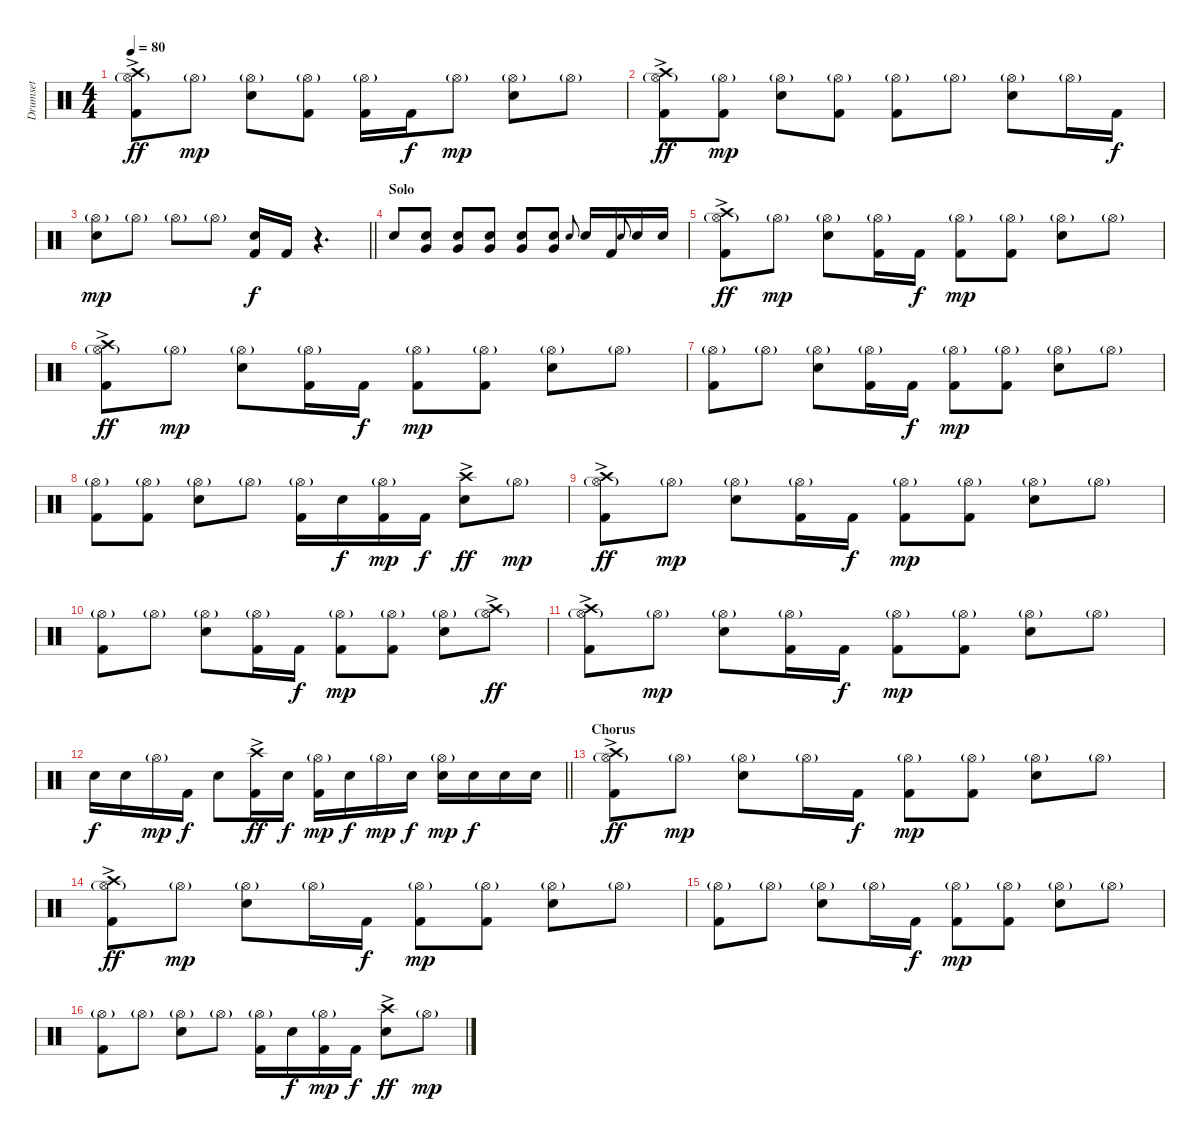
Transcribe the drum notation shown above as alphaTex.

\track ("Drumset" "Drumset") {instrument percussion}
\staff {score}
\articulation defaults
\ts (4 4)
\tempo 80
\clef neutral
\ks c
("Hi-Hat (open)"{g} "Crash high (hit)"{ac} "Kick (hit) 2").8{dy ff} "Hi-Hat (open)"{g}.8{dy mp} ("Hi-Hat (open)"{g} "Snare (hit) 2").8 ("Hi-Hat (open)"{g} "Kick (hit) 2").8 ("Hi-Hat (open)"{g} "Kick (hit) 2").16 "Kick (hit) 2".16{dy f} "Hi-Hat (open)"{g}.8{dy mp} ("Hi-Hat (open)"{g} "Snare (hit) 2").8 "Hi-Hat (open)"{g}.8 |
("Hi-Hat (open)"{g} "Crash high (hit)"{ac} "Kick (hit) 2").8{dy ff} ("Hi-Hat (open)"{g} "Kick (hit) 2").8{dy mp} ("Hi-Hat (open)"{g} "Snare (hit) 2").8 ("Hi-Hat (open)"{g} "Kick (hit) 2").8 ("Hi-Hat (open)"{g} "Kick (hit) 2").8 "Hi-Hat (open)"{g}.8 ("Hi-Hat (open)"{g} "Snare (hit) 2").8 "Hi-Hat (open)"{g}.16 "Kick (hit) 2".16{dy f} |
\barLineRight lightlight
("Hi-Hat (open)"{g} "Snare (hit) 2").8{dy mp} "Hi-Hat (open)"{g}.8 "Hi-Hat (open)"{g}.8 "Hi-Hat (open)"{g}.8 ("Snare (hit) 2" "Kick (hit) 2").16{dy f} "Kick (hit) 2".16 r.4{d} |
\section ("" "Solo")
"Snare (hit) 2".8 ("Snare (hit) 2" "Very Low Tom (hit)").8 ("Snare (hit) 2" "Very Low Tom (hit)").8 ("Snare (hit) 2" "Very Low Tom (hit)").8 ("Snare (hit) 2" "Very Low Tom (hit)").8 ("Snare (hit) 2" "Very Low Tom (hit)").8 "Snare (hit) 2".8{gr onbeat} "Snare (hit) 2".16 "Kick (hit) 2".16 "Snare (hit) 2".8{gr onbeat} "Snare (hit) 2".16 "Snare (hit) 2".16 |
("Hi-Hat (open)"{g} "Crash high (hit)"{ac} "Kick (hit) 2").8{dy ff} "Hi-Hat (open)"{g}.8{dy mp} ("Hi-Hat (open)"{g} "Snare (hit) 2").8 ("Hi-Hat (open)"{g} "Kick (hit) 2").16 "Kick (hit) 2".16{dy f} ("Hi-Hat (open)"{g} "Kick (hit) 2").8{dy mp} ("Hi-Hat (open)"{g} "Kick (hit) 2").8 ("Hi-Hat (open)"{g} "Snare (hit) 2").8 "Hi-Hat (open)"{g}.8 |
("Hi-Hat (open)"{g} "Crash high (hit)"{ac} "Kick (hit) 2").8{dy ff} "Hi-Hat (open)"{g}.8{dy mp} ("Hi-Hat (open)"{g} "Snare (hit) 2").8 ("Hi-Hat (open)"{g} "Kick (hit) 2").16 "Kick (hit) 2".16{dy f} ("Hi-Hat (open)"{g} "Kick (hit) 2").8{dy mp} ("Hi-Hat (open)"{g} "Kick (hit) 2").8 ("Hi-Hat (open)"{g} "Snare (hit) 2").8 "Hi-Hat (open)"{g}.8 |
("Hi-Hat (open)"{g} "Kick (hit) 2").8 "Hi-Hat (open)"{g}.8 ("Hi-Hat (open)"{g} "Snare (hit) 2").8 ("Hi-Hat (open)"{g} "Kick (hit) 2").16 "Kick (hit) 2".16{dy f} ("Hi-Hat (open)"{g} "Kick (hit) 2").8{dy mp} ("Hi-Hat (open)"{g} "Kick (hit) 2").8 ("Hi-Hat (open)"{g} "Snare (hit) 2").8 "Hi-Hat (open)"{g}.8 |
("Hi-Hat (open)"{g} "Kick (hit) 2").8 ("Hi-Hat (open)"{g} "Kick (hit) 2").8 ("Hi-Hat (open)"{g} "Snare (hit) 2").8 "Hi-Hat (open)"{g}.8 ("Hi-Hat (open)"{g} "Kick (hit) 2").16 "Snare (hit) 2".16{dy f} ("Hi-Hat (open)"{g} "Kick (hit) 2").16{dy mp} "Kick (hit) 2".16{dy f} ("Crash high (hit)"{ac} "Snare (hit) 2").8{dy ff} "Hi-Hat (open)"{g}.8{dy mp} |
("Hi-Hat (open)"{g} "Crash high (hit)"{ac} "Kick (hit) 2").8{dy ff} "Hi-Hat (open)"{g}.8{dy mp} ("Hi-Hat (open)"{g} "Snare (hit) 2").8 ("Hi-Hat (open)"{g} "Kick (hit) 2").16 "Kick (hit) 2".16{dy f} ("Hi-Hat (open)"{g} "Kick (hit) 2").8{dy mp} ("Hi-Hat (open)"{g} "Kick (hit) 2").8 ("Hi-Hat (open)"{g} "Snare (hit) 2").8 "Hi-Hat (open)"{g}.8 |
("Hi-Hat (open)"{g} "Kick (hit) 2").8 "Hi-Hat (open)"{g}.8 ("Hi-Hat (open)"{g} "Snare (hit) 2").8 ("Hi-Hat (open)"{g} "Kick (hit) 2").16 "Kick (hit) 2".16{dy f} ("Hi-Hat (open)"{g} "Kick (hit) 2").8{dy mp} ("Hi-Hat (open)"{g} "Kick (hit) 2").8 ("Hi-Hat (open)"{g} "Snare (hit) 2").8 ("Hi-Hat (open)"{g} "Crash high (hit)"{ac}).8{dy ff} |
("Hi-Hat (open)"{g} "Crash high (hit)"{ac} "Kick (hit) 2").8 "Hi-Hat (open)"{g}.8{dy mp} ("Hi-Hat (open)"{g} "Snare (hit) 2").8 ("Hi-Hat (open)"{g} "Kick (hit) 2").16 "Kick (hit) 2".16{dy f} ("Hi-Hat (open)"{g} "Kick (hit) 2").8{dy mp} ("Hi-Hat (open)"{g} "Kick (hit) 2").8 ("Hi-Hat (open)"{g} "Snare (hit) 2").8 "Hi-Hat (open)"{g}.8 |
\barLineRight lightlight "Snare (hit) 2".16{dy f} "Snare (hit) 2".16 "Hi-Hat (open)"{g}.16{dy mp} "Kick (hit) 2".16{dy f} "Snare (hit) 2".8
("Crash high (hit)"{ac} "Kick (hit) 2").16{dy ff} "Snare (hit) 2".16{dy f} ("Hi-Hat (open)"{g} "Kick (hit) 2").16{dy mp} "Snare (hit) 2".16{dy f} "Hi-Hat (open)"{g}.16{dy mp} "Snare (hit) 2".16{dy f} ("Hi-Hat (open)"{g} "Snare (hit) 2").16{dy mp} "Snare (hit) 2".16{dy f} "Snare (hit) 2".16 "Snare (hit) 2".16 |
\section ("" "Chorus")
("Hi-Hat (open)"{g} "Crash high (hit)"{ac} "Kick (hit) 2").8{dy ff} "Hi-Hat (open)"{g}.8{dy mp} ("Hi-Hat (open)"{g} "Snare (hit) 2").8 "Hi-Hat (open)"{g}.16 "Kick (hit) 2".16{dy f} ("Hi-Hat (open)"{g} "Kick (hit) 2").8{dy mp} ("Hi-Hat (open)"{g} "Kick (hit) 2").8 ("Hi-Hat (open)"{g} "Snare (hit) 2").8 "Hi-Hat (open)"{g}.8 |
("Hi-Hat (open)"{g} "Crash high (hit)"{ac} "Kick (hit) 2").8{dy ff} "Hi-Hat (open)"{g}.8{dy mp} ("Hi-Hat (open)"{g} "Snare (hit) 2").8 "Hi-Hat (open)"{g}.16 "Kick (hit) 2".16{dy f} ("Hi-Hat (open)"{g} "Kick (hit) 2").8{dy mp} ("Hi-Hat (open)"{g} "Kick (hit) 2").8 ("Hi-Hat (open)"{g} "Snare (hit) 2").8 "Hi-Hat (open)"{g}.8 |
("Hi-Hat (open)"{g} "Kick (hit) 2").8 "Hi-Hat (open)"{g}.8 ("Hi-Hat (open)"{g} "Snare (hit) 2").8 "Hi-Hat (open)"{g}.16 "Kick (hit) 2".16{dy f} ("Hi-Hat (open)"{g} "Kick (hit) 2").8{dy mp} ("Hi-Hat (open)"{g} "Kick (hit) 2").8 ("Hi-Hat (open)"{g} "Snare (hit) 2").8 "Hi-Hat (open)"{g}.8 |
("Hi-Hat (open)"{g} "Kick (hit) 2").8 "Hi-Hat (open)"{g}.8 ("Hi-Hat (open)"{g} "Snare (hit) 2").8 "Hi-Hat (open)"{g}.8 ("Hi-Hat (open)"{g} "Kick (hit) 2").16 "Snare (hit) 2".16{dy f} ("Hi-Hat (open)"{g} "Kick (hit) 2").16{dy mp} "Kick (hit) 2".16{dy f} ("Crash high (hit)"{ac} "Snare (hit) 2").8{dy ff} "Hi-Hat (open)"{g}.8{dy mp}
